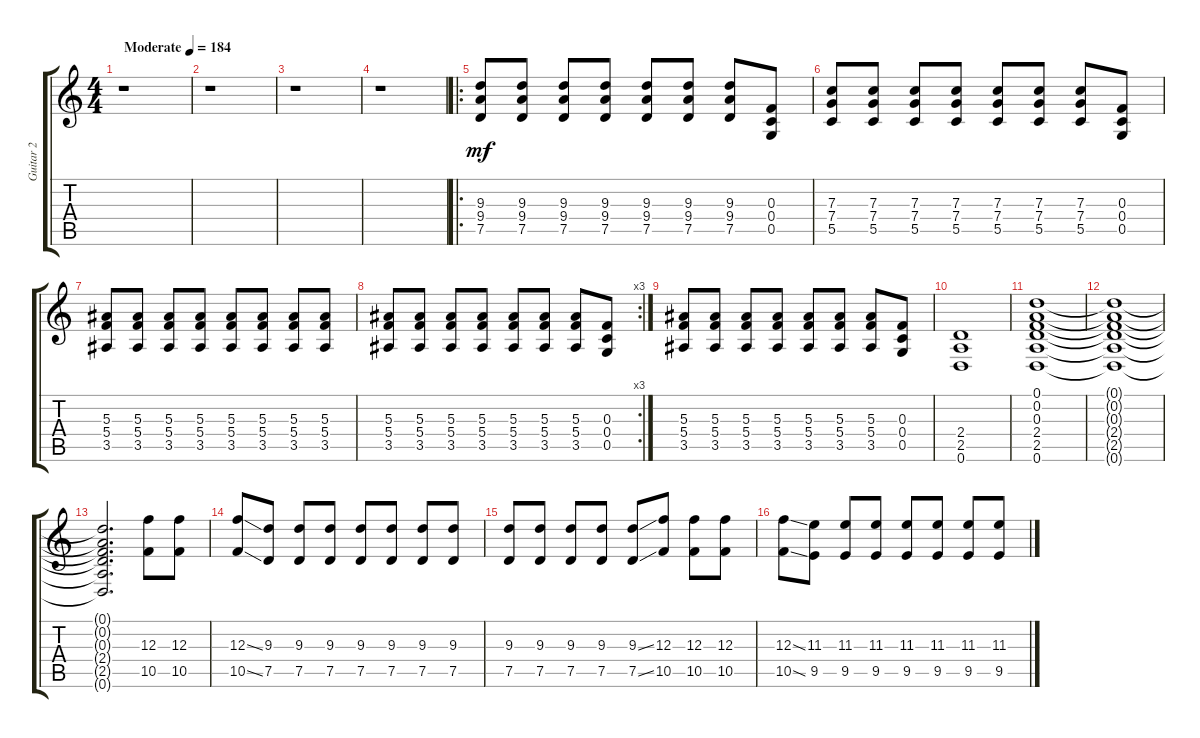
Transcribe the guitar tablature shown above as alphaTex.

\track ("Guitar 2" "Guitar 2") {instrument distortionguitar}
\staff {score tabs}
\tuning (D4 A3 F3 C3 G2 D2) {hide}
\ts (4 4)
\tempo (184 "Moderate")
\clef g2
\ks c
r.1{dy mf instrument distortionguitar} |
r.1 |
r.1 |
r.1 |
\ro
(9.3 9.4 7.5).8 (9.3 9.4 7.5).8 (9.3 9.4 7.5).8 (9.3 9.4 7.5).8 (9.3 9.4 7.5).8 (9.3 9.4 7.5).8 (9.3 9.4 7.5).8 (0.3 0.4 0.5).8 |
(7.3 7.4 5.5).8 (7.3 7.4 5.5).8 (7.3 7.4 5.5).8 (7.3 7.4 5.5).8 (7.3 7.4 5.5).8 (7.3 7.4 5.5).8 (7.3 7.4 5.5).8 (0.3 0.4 0.5).8 |
(5.3 5.4 3.5).8 (5.3 5.4 3.5).8 (5.3 5.4 3.5).8 (5.3 5.4 3.5).8 (5.3 5.4 3.5).8 (5.3 5.4 3.5).8 (5.3 5.4 3.5).8 (5.3 5.4 3.5).8 |
\rc 3
(5.3 5.4 3.5).8 (5.3 5.4 3.5).8 (5.3 5.4 3.5).8 (5.3 5.4 3.5).8 (5.3 5.4 3.5).8 (5.3 5.4 3.5).8 (5.3 5.4 3.5).8 (0.3 0.4 0.5).8 |
(5.3 5.4 3.5).8 (5.3 5.4 3.5).8 (5.3 5.4 3.5).8 (5.3 5.4 3.5).8 (5.3 5.4 3.5).8 (5.3 5.4 3.5).8 (5.3 5.4 3.5).8 (0.3 0.4 0.5).8 |
(2.4 2.5 0.6).1 |
(0.1 0.2 0.3 2.4 2.5 0.6).1 |
(0.1{t} 0.2{t} 0.3{t} 2.4{t} 2.5{t} 0.6{t}).1 |
(0.1{t} 0.2{t} 0.3{t} 2.4{t} 2.5{t} 0.6{t}).2{d} (12.3 10.5).8 (12.3 10.5).8 |
(12.3{ss} 10.5{ss}).8 (9.3 7.5).8 (9.3 7.5).8 (9.3 7.5).8 (9.3 7.5).8 (9.3 7.5).8 (9.3 7.5).8 (9.3 7.5).8 |
(9.3 7.5).8 (9.3 7.5).8 (9.3 7.5).8 (9.3 7.5).8 (9.3{ss} 7.5{ss}).8 (12.3 10.5).8 (12.3 10.5).8 (12.3 10.5).8 |
(12.3{ss} 10.5{ss}).8 (11.3 9.5).8 (11.3 9.5).8 (11.3 9.5).8 (11.3 9.5).8 (11.3 9.5).8 (11.3 9.5).8 (11.3 9.5).8
